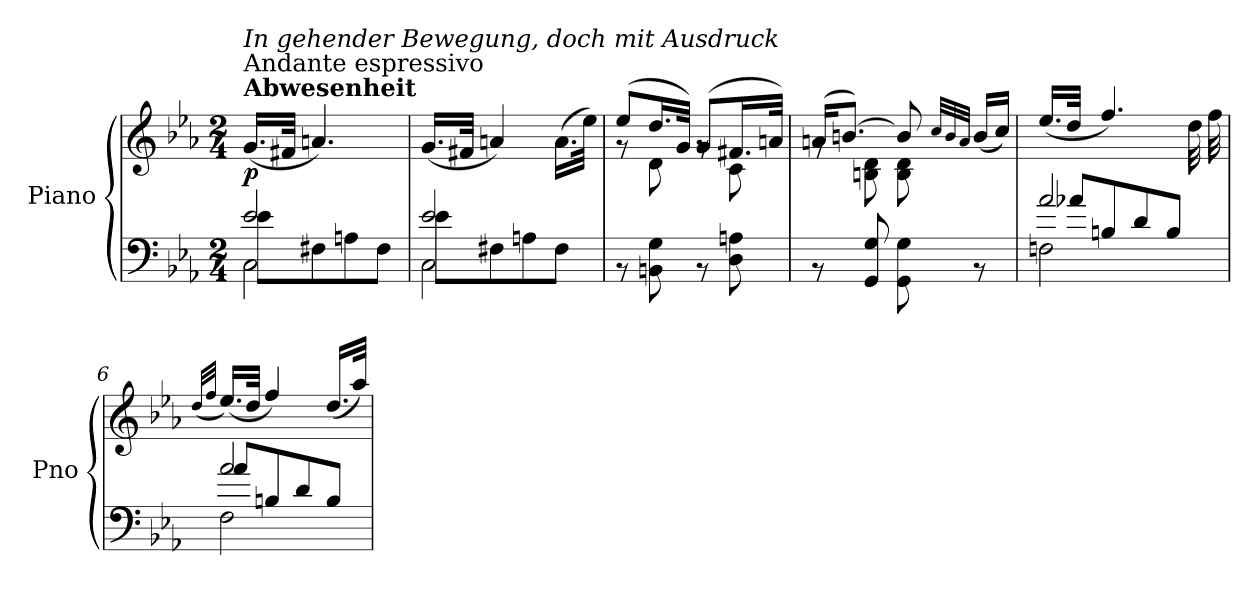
**kern	**kern	**dynam
*part1	*part1	*part1
*staff2	*staff1	*staff1/2
*I"Piano	*	*
*I'Pno	*	*
*clefF4	*clefG2	*
*k[b-e-a-]	*k[b-e-a-]	*
*M2/4	*M2/4	*
=1	=1	=1
*^	*	*
*	*^	*	*
!	!	!	!LO:TX:a:B:t=Abwesenheit	!
!	!	!	!LO:TX:a:t=Andante espressivo	!
!	!	!	!LO:TX:a:i:t=In gehender Bewegung, doch mit Ausdruck	!
!	!	!	!	!LO:DY:b
2e-/	8e-\L	2C\	(16.g/LL	p
.	.	.	32f#X/JJk	.
.	8F#X\	.	4.an/)	.
.	8An\	.	.	.
.	8F#\J	.	.	.
=2	=2	=2	=2	=2
2e-/	8e-\L	2C\	(16.g/LL	.
.	.	.	32f#X/JJk	.
.	8F#X\	.	4an/)	.
.	8An\	.	.	.
.	8F#\J	.	(>16.a\LL	.
.	.	.	32ee-\JJk)	.
*	*v	*v	*	*
=3	=3	=3	=3
*	*	*^	*
2ryy	8r	(8ee-/L	8rg	.
.	8BBn\ 8G\	16.dd/L	8d\	.
.	.	32g/JJk)	.	.
.	8r	(8g/L	8rg	.
.	8D\ 8An\	16.f#X/L	8c\	.
.	.	32an/JJk)	.	.
=4	=4	=4	=4	=4
2ryy	8r	(>16an/KL	8rg	.
.	.	[8.bn/J)	.	.
.	8GG/ 8G/	.	8Bn\ 8d\	.
.	8GG\ 8G\	8b/]	8B\ 8d\	.
.	.	32qcc/LLL	.	.
.	.	32qb/	.	.
.	.	32qa/JJJ	.	.
.	8r	(16b/LL	8ryy	.
.	.	16cc/JJ)	.	.
=5	=5	=5	=5	=5
*	*^	*	*	*
2a-/	8a-X/L	2Fn\	(>16.ee-/LL	4..ryy	.
.	.	.	32dd/JJk	.	.
.	8Bn/	.	4.ff/)	.	.
.	8d/	.	.	.	.
.	8B/J	.	.	.	.
.	.	.	.	32dd	.
.	.	.	.	32ff	.
*	*	*	*v	*v	*
!!LO:LB:g=z
=6	=6	=6	=6	=6
.	.	.	(32qdd/LLL	.
.	.	.	32qff/JJJ	.
2a-/	8a-/L	2F\	(>16.ee-/LL)	.
.	.	.	32dd/JJk	.
.	8Bn/	.	4ff/)	.
.	8d/	.	.	.
.	8B/J	.	(16.dd/LL	.
.	.	.	32aa-/JJk)	.
*v	*v	*v	*	*
=	=	=
*-	*-	*-
